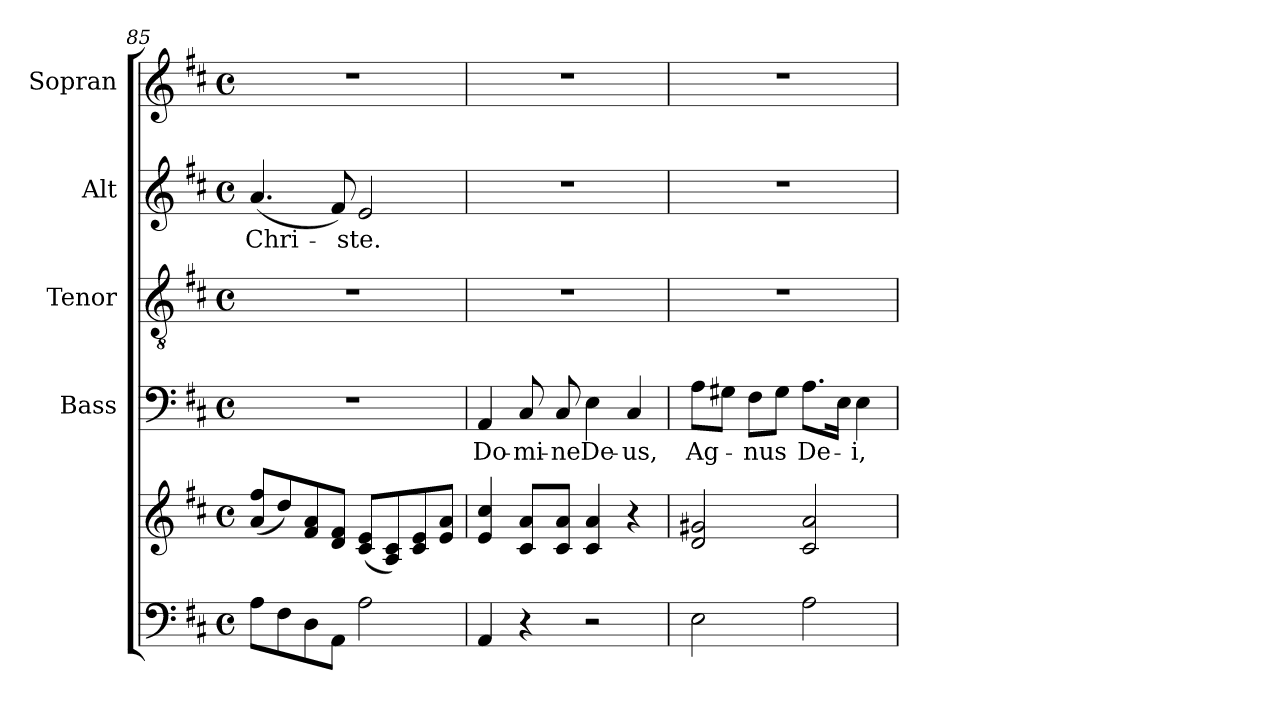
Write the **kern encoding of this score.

**kern	**kern	**kern	**text	**kern	**kern	**text	**kern
*part5	*part5	*part4	*part4	*part3	*part2	*part2	*part1
*staff6	*staff5	*staff4	*staff4	*staff3	*staff2	*staff2	*staff1
*	*	*I"Bass	*	*I"Tenor	*I"Alt	*	*I"Sopran
*	*	*I'B.	*	*I'T.	*I'A.	*	*I'S.
*clefF4	*clefG2	*clefF4	*	*clefGv2	*clefG2	*	*clefG2
*k[f#c#]	*k[f#c#]	*k[f#c#]	*	*k[f#c#]	*k[f#c#]	*	*k[f#c#]
*D:	*D:	*D:	*	*D:	*D:	*	*D:
*M4/4	*M4/4	*M4/4	*	*M4/4	*M4/4	*	*M4/4
*met(c)	*met(c)	*met(c)	*	*met(c)	*met(c)	*	*met(c)
=85	=85	=85	=85	=85	=85	=85	=85
!	!	!	!	!	!	!LO:LY:b	!
8A\L	(<8a/ 8ff#/L	1r	.	1r	(<4.a/	Chri-	1r
8F#\	8dd/)	.	.	.	.	.	.
8D\	8f#/ 8a/	.	.	.	.	.	.
8AA\J	8d/ 8f#/J	.	.	.	8f#/)	.	.
!	!	!	!	!	!	!LO:LY:b	!
2A\	(<8c#/ 8e/L	.	.	.	2e/	-ste.	.
.	8A/ 8c#/)	.	.	.	.	.	.
.	8c#/ 8e/	.	.	.	.	.	.
.	8e/ 8a/J	.	.	.	.	.	.
!!LO:PB:g=z
=86	=86	=86	=86	=86	=86	=86	=86
!	!	!	!LO:LY:b	!	!	!	!
4AA/	4e/ 4cc#/	4AA/	Do-	1r	1r	.	1r
!	!	!	!LO:LY:b	!	!	!	!
4r	8c#/ 8a/L	8C#/	-mi-	.	.	.	.
!	!	!	!LO:LY:b	!	!	!	!
.	8c#/ 8a/J	8C#/	-ne	.	.	.	.
!	!	!	!LO:LY:b	!	!	!	!
2r	4c#/ 4a/	4E\	De-	.	.	.	.
!	!	!	!LO:LY:b	!	!	!	!
.	4r	4C#/	-us,	.	.	.	.
=87	=87	=87	=87	=87	=87	=87	=87
!	!	!	!LO:LY:b	!	!	!	!
2E\	2d/ 2g#X/	8A\L	Ag-	1r	1r	.	1r
.	.	8G#X\J	.	.	.	.	.
!	!	!	!LO:LY:b	!	!	!	!
.	.	8F#\L	-nus	.	.	.	.
.	.	8G#\J	.	.	.	.	.
!	!	!	!LO:LY:b	!	!	!	!
2A\	2c#/ 2a/	8.A\L	De-	.	.	.	.
.	.	16E\Jk	.	.	.	.	.
!	!	!	!LO:LY:b	!	!	!	!
.	.	4E\	-i,	.	.	.	.
=	=	=	=	=	=	=	=
*-	*-	*-	*-	*-	*-	*-	*-
